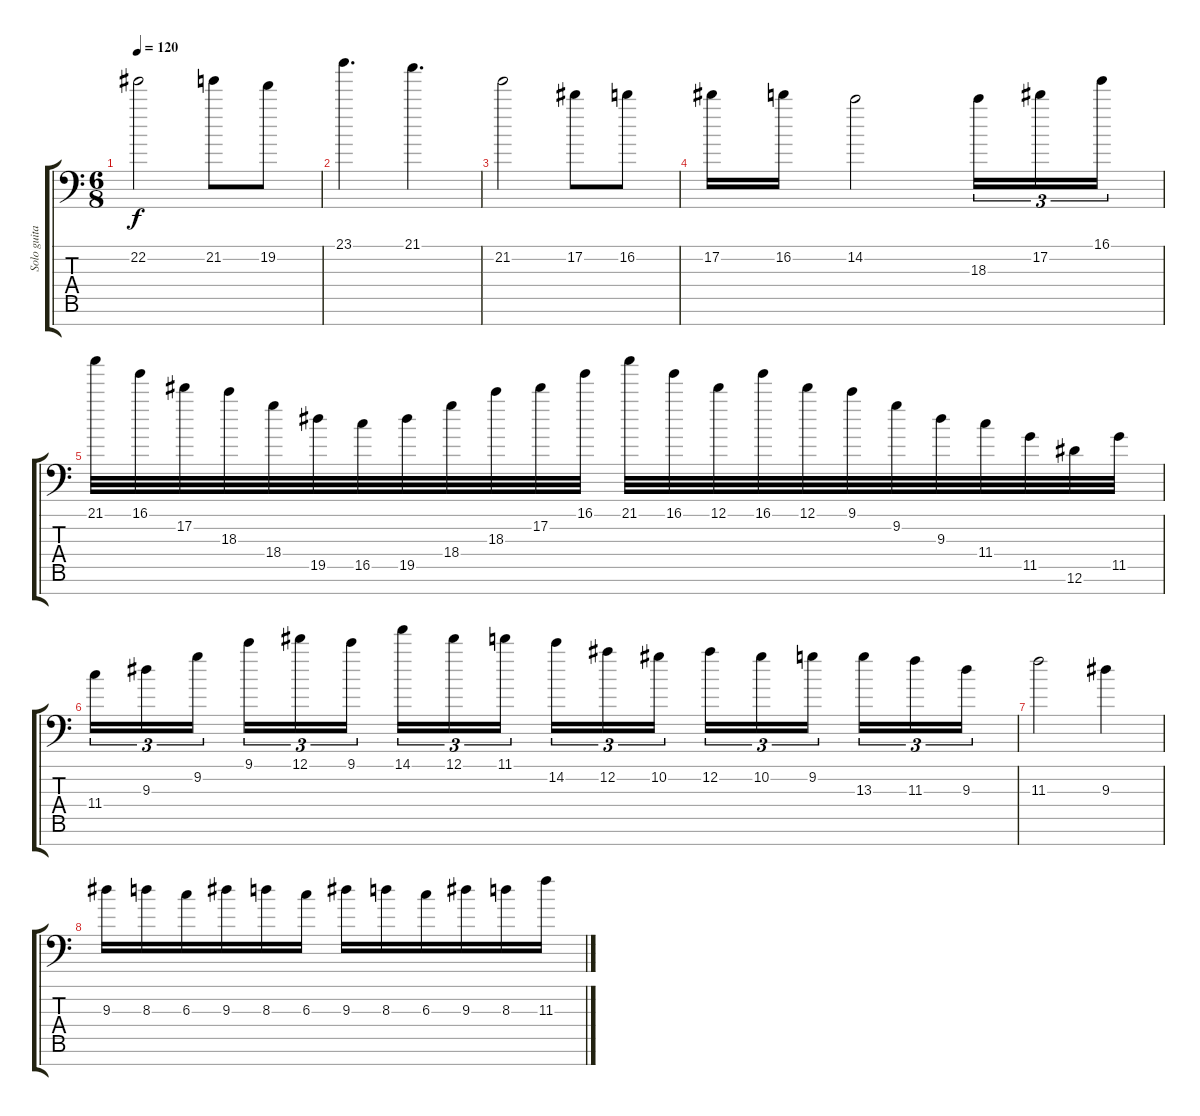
\track ("Solo guitar" "Solo guita") {instrument distortionguitar}
\staff {score tabs}
\tuning (Eb4 Bb3 Gb3 Db3 Ab2 Eb2 Bb1) {hide}
\ts (6 8)
\tempo 120
\clef f4
\ks c
22.2.2{dy f} 21.2.8 19.2.8 |
23.1.4{d} 21.1.4{d} |
21.2.2 17.2.8 16.2.8 |
17.2.16 16.2.16 14.2.2 18.3.16{tu (3 2)} 17.2.16{tu (3 2)} 16.1.16{tu (3 2)} |
21.1.32 16.1.32 17.2.32 18.3.32 18.4.32 19.5.32 16.5.32 19.5.32 18.4.32 18.3.32 17.2.32 16.1.32 21.1.32 16.1.32 12.1.32 16.1.32 12.1.32 9.1.32 9.2.32 9.3.32 11.4.32 11.5.32 12.6.32 11.5.32 |
11.4.16{tu (3 2)} 9.3.16{tu (3 2)} 9.2.16{tu (3 2) beam splitsecondary} 9.1.16{tu (3 2)} 12.1.16{tu (3 2)} 9.1.16{tu (3 2) beam splitsecondary} 14.1.16{tu (3 2)} 12.1.16{tu (3 2)} 11.1.16{tu (3 2)} 14.2.16{tu (3 2)} 12.2.16{tu (3 2)} 10.2.16{tu (3 2) beam splitsecondary} 12.2.16{tu (3 2)} 10.2.16{tu (3 2)} 9.2.16{tu (3 2) beam splitsecondary} 13.3.16{tu (3 2)} 11.3.16{tu (3 2)} 9.3.16{tu (3 2)} |
11.3.2 9.3.4 |
9.3.16 8.3.16 6.3.16 9.3.16 8.3.16 6.3.16 9.3.16 8.3.16 6.3.16 9.3.16 8.3.16 11.3.16
